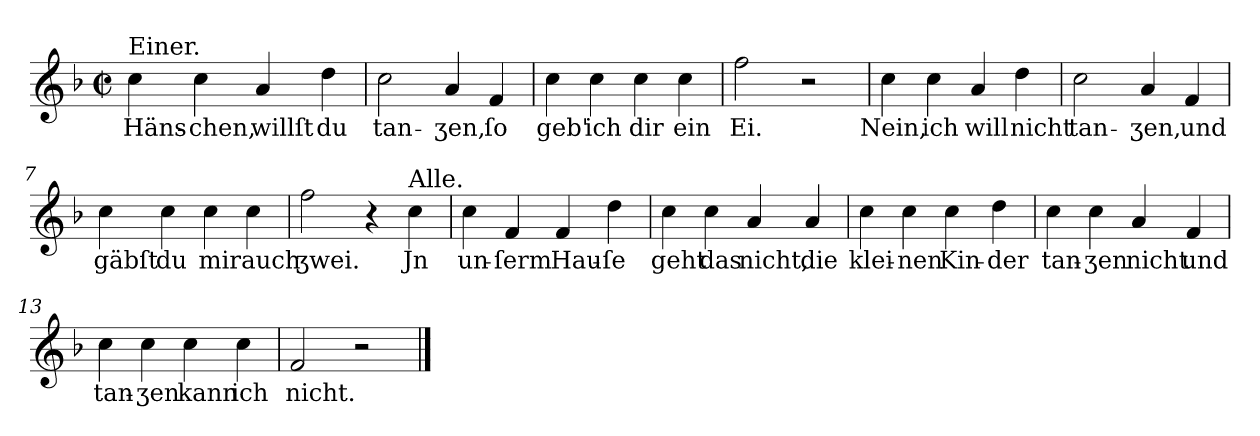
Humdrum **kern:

**kern	**text
*part1	*part1
*staff1	*staff1
*clefG2	*
*k[b-]	*
*F:	*
*M4/4	*
*met(c|)	*
=1	=1
!LO:TX:a:t=Einer.	!
4cc	Häns-
4cc	-chen,
4a	willſt
4dd	du
=2	=2
2cc	tan-
4a	-ʒen,
4f	ſo
=3	=3
4cc	geb'
4cc	ich
4cc	dir
4cc	ein
=4	=4
2ff	Ei.
2r	.
=5	=5
4cc	Nein,
4cc	ich
4a	will
4dd	nicht
=6	=6
2cc	tan-
4a	-ʒen,
4f	und
=7	=7
4cc	gäbſt
4cc	du
4cc	mir
4cc	auch
=8	=8
2ff	ʒwei.
4r	.
!LO:TX:a:t=Alle.	!
4cc	Jn
=9	=9
4cc	un-
4f	-ſerm
4f	Hau-
4dd	-ſe
=10	=10
4cc	geht
4cc	das
4a	nicht,
4a	die
=11	=11
4cc	klei-
4cc	-nen
4cc	Kin-
4dd	-der
=12	=12
4cc	tan-
4cc	-ʒen
4a	nicht
4f	und
=13	=13
4cc	tan-
4cc	-ʒen
4cc	kann
4cc	ich
=14	=14
2f	nicht.
2r	.
==	==
*-	*-
